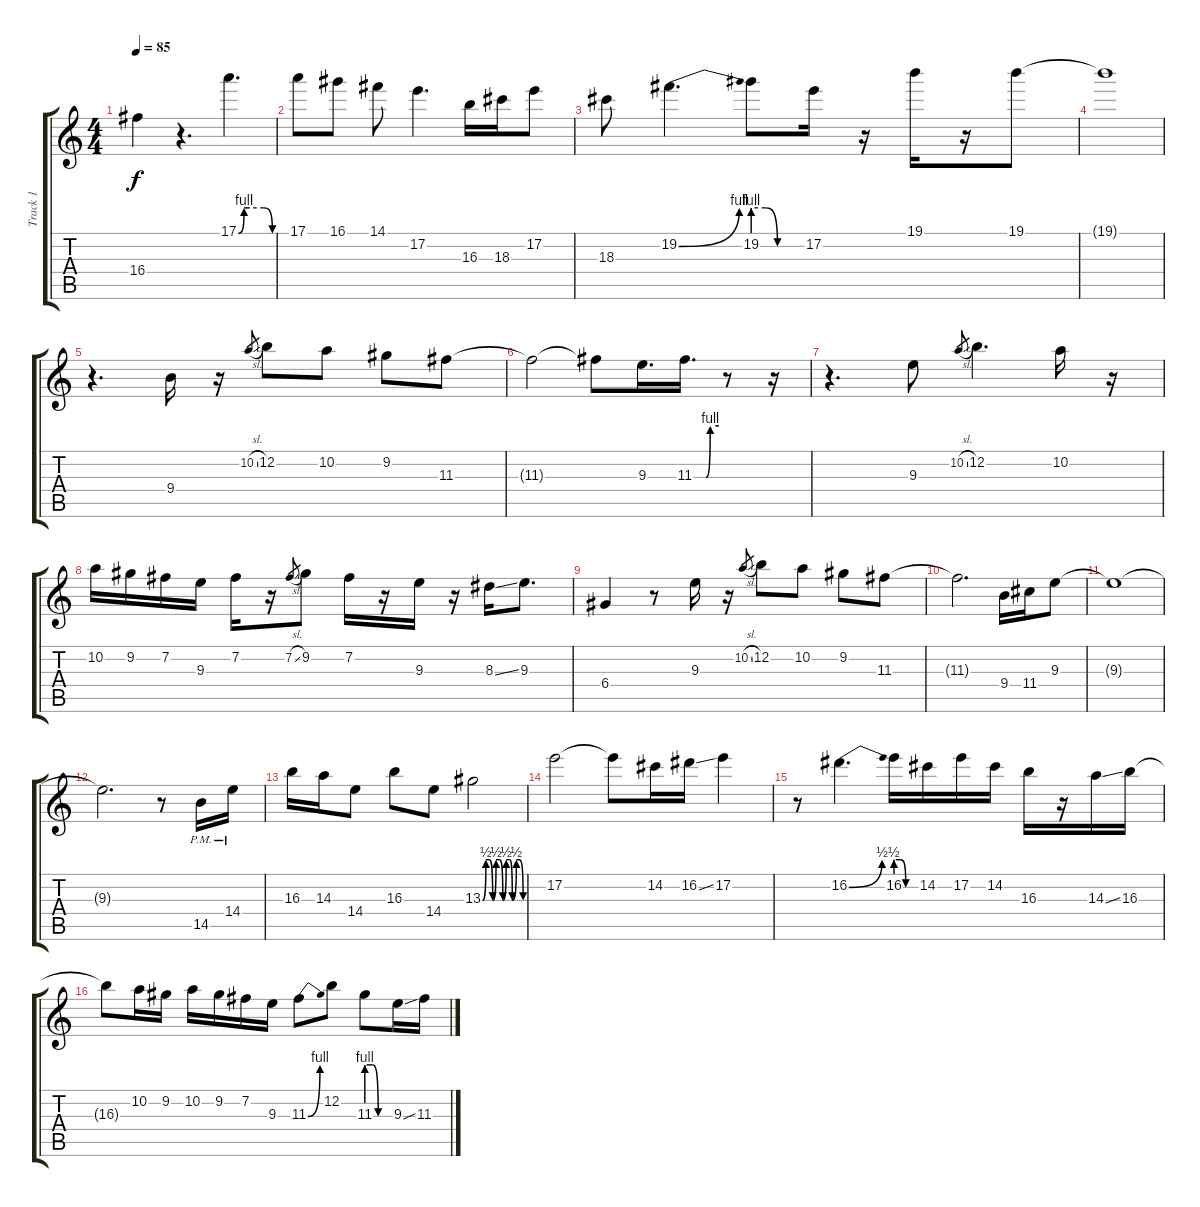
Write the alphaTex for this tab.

\track ("Track 1" "Track 1") {instrument distortionguitar}
\staff {score tabs}
\tuning (E4 B3 G3 D3 A2 E2) {hide}
\ts (4 4)
\tempo 85
\clef g2
\ks c
16.4.4{dy f} r.4{d} 17.1{be (custom 0 0 10 4 20 4 45 4 60 0)}.4{d} |
17.1.8 16.1.8 14.1.8 17.2.4{d} 16.3.16 18.3.16 17.2.8 |
18.3.8 19.2{be (bend 0 0 60 4)}.4{d} 19.2{be (custom 0 4 15 4 30 0 60 0)}.8 17.2.16 r.16 19.1.16 r.16 19.1.8 |
19.1{t}.1 |
r.4{d} 9.4.16 r.16 10.2{sl}.8{gr} 12.2.8 10.2.8 9.2.8 11.3.8 |
11.3{t}.2 11.3{t}.8 9.3.16{d} 11.3{be (custom 0 0 15 0 29 0 39 4 60 4)}.16{d} r.8 r.16 |
r.4{d} 9.3.8 10.2{sl}.8{gr} 12.2.4{d} 10.2.16 r.16 |
10.2.16 9.2.16 7.2.16 9.3.16 7.2.16 r.16 7.2{sl}.8{gr} 9.2.8 7.2.16 r.16 9.3.16 r.16 8.3{ss}.16 9.3.8{d} |
6.4.4 r.8 9.3.16 r.16 10.2{sl}.8{gr} 12.2.8 10.2.8 9.2.8 11.3.8 |
11.3{t}.2{d} 9.4.16 11.4.16 9.3.8 |
9.3{t}.1 |
9.3{t}.2{d} r.8 14.5{pm}.16 14.4{pm}.16 |
16.3.16 14.3.16 14.4.8 16.3.8 14.4.8 13.3{be (custom 0 0 5 2 10 2 15 0 20 2 25 2 30 0 35 2 40 2 44 0 50 2 54 2 60 0)}.2 |
17.2.2 17.2{t}.8 14.2.16 16.2{ss}.16 17.2.4 |
r.8 16.2{be (bend 0 0 60 2)}.4{d} 16.2{be (custom 0 2 15 2 30 0 60 0)}.16 14.2.16 17.2.16 14.2.16 16.3.16 r.16 14.3{ss}.16 16.3.16 |
16.3{t}.8 10.2.16 9.2.16 10.2.16 9.2.16 7.2.16 9.3.16 11.3{be (bend 0 0 60 4)}.8 12.2.8 11.3{be (custom 0 4 15 4 30 0 60 0)}.8 9.3{ss}.16 11.3.16
